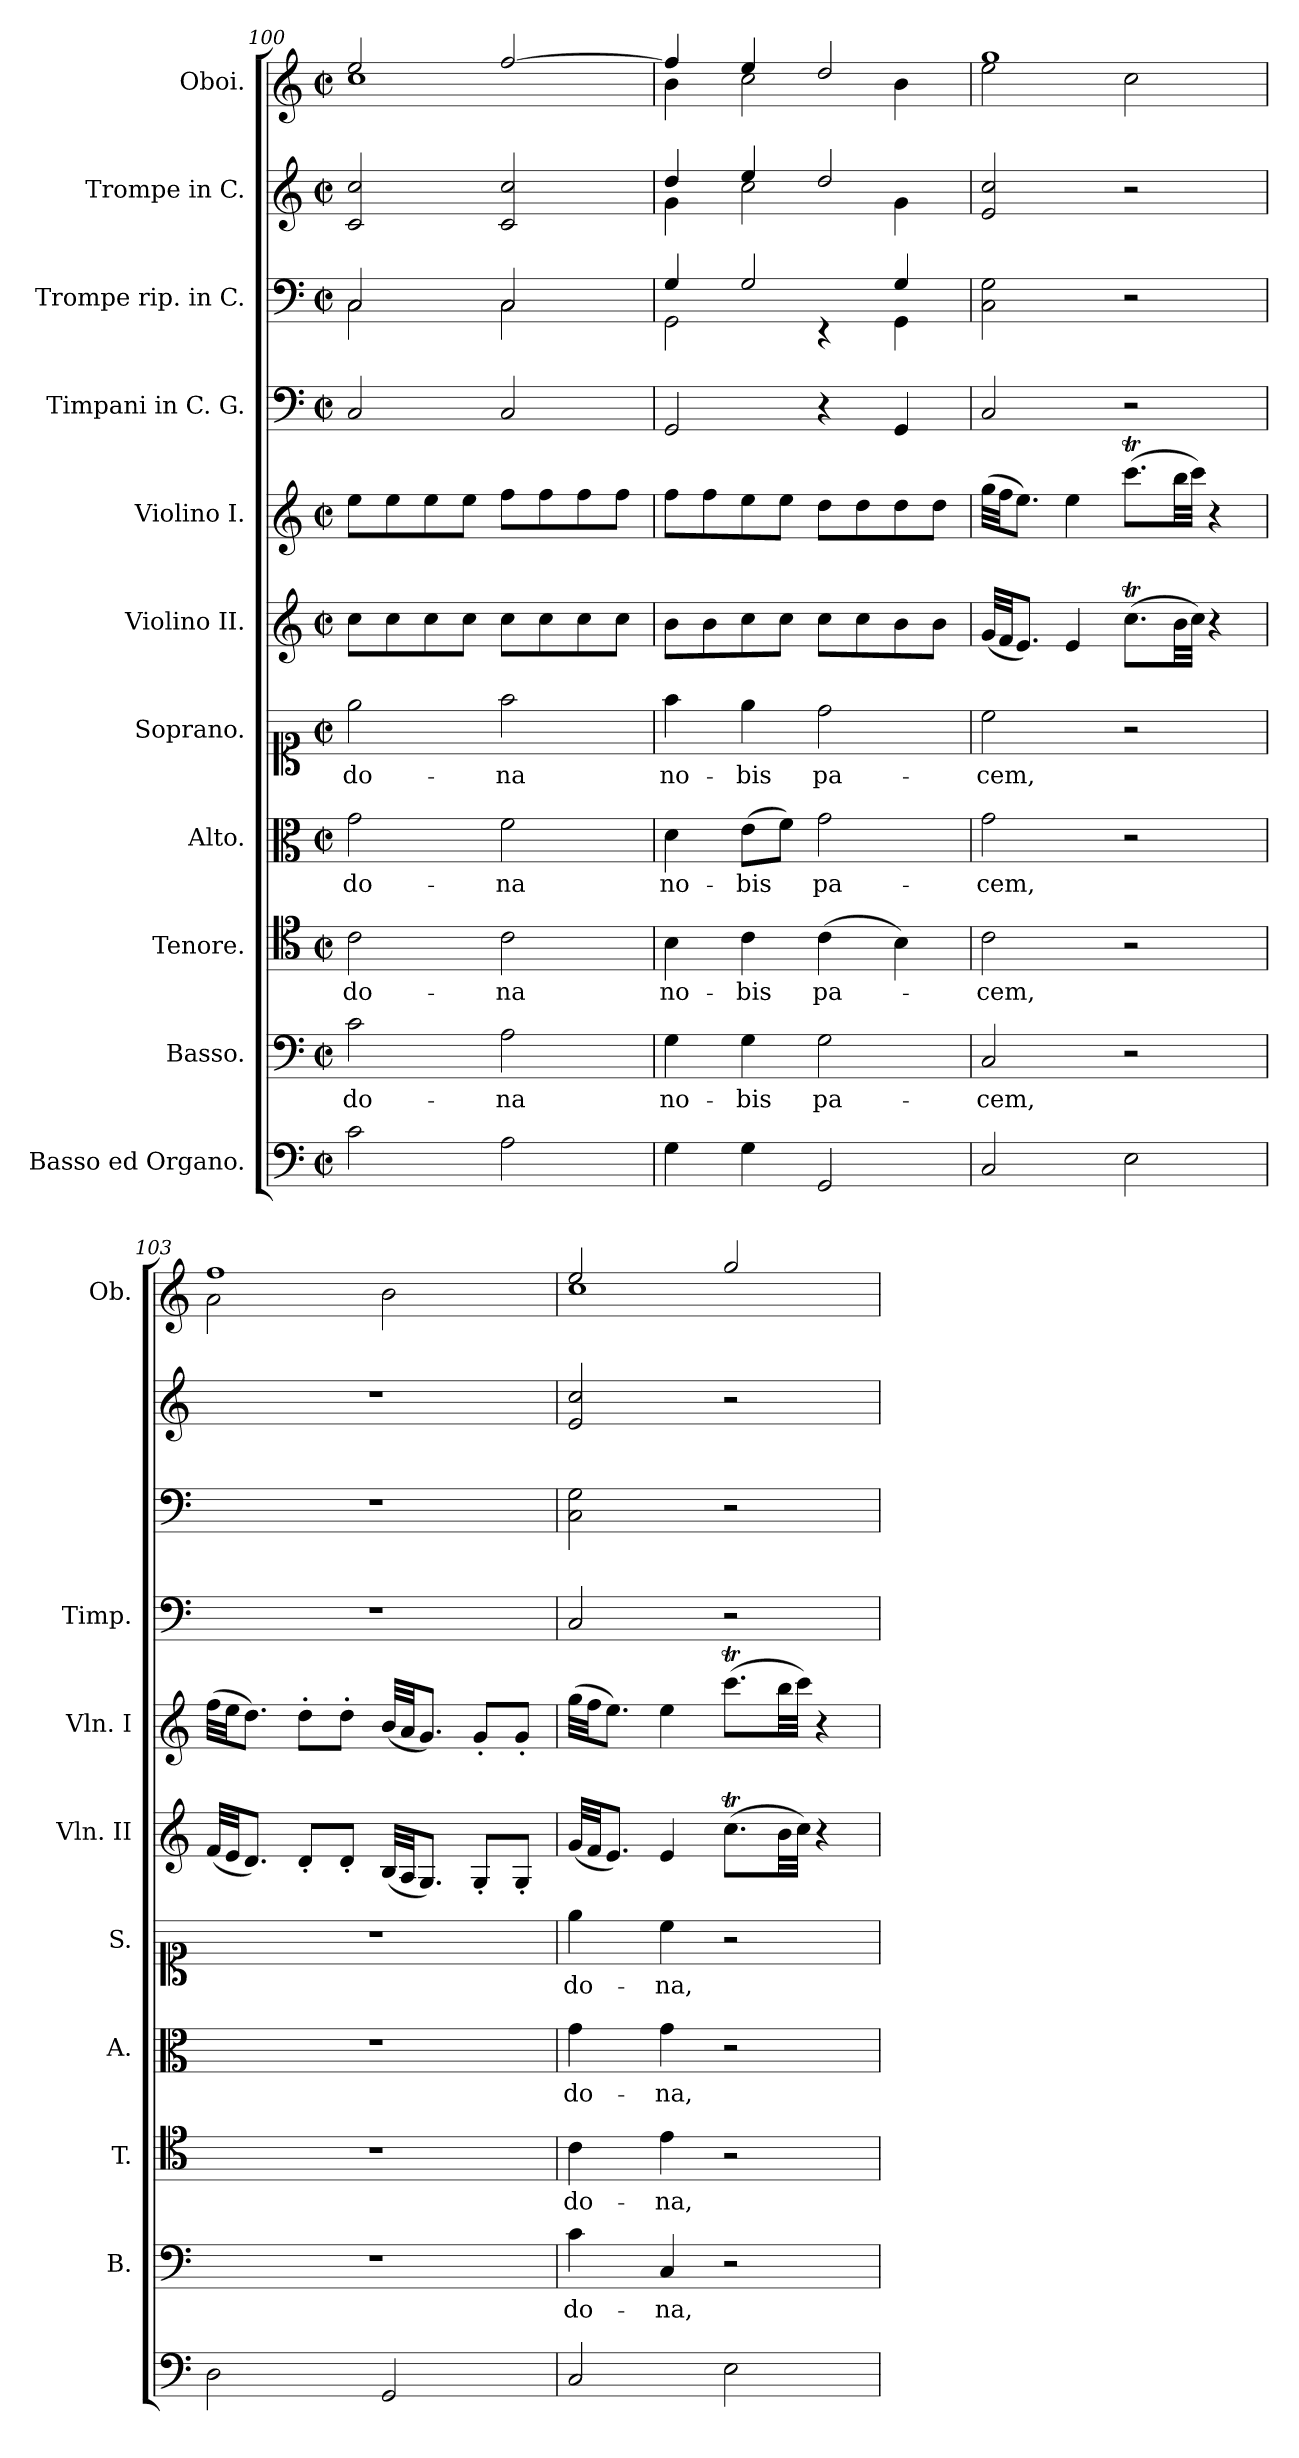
**kern	**kern	**text	**kern	**text	**kern	**text	**kern	**text	**kern	**kern	**kern	**kern	**kern	**kern
*part11	*part10	*part10	*part9	*part9	*part8	*part8	*part7	*part7	*part6	*part5	*part4	*part3	*part2	*part1
*staff11	*staff10	*staff10	*staff9	*staff9	*staff8	*staff8	*staff7	*staff7	*staff6	*staff5	*staff4	*staff3	*staff2	*staff1
*I"Basso ed  Organo.	*I"Basso.	*	*I"Tenore.	*	*I"Alto.	*	*I"Soprano.	*	*I"Violino II.	*I"Violino I.	*I"Timpani in C. G.	*I"Trompe rip. in C.	*I"Trompe in C.	*I"Oboi.
*	*I'B.	*	*I'T.	*	*I'A.	*	*I'S.	*	*I'Vln. II	*I'Vln. I	*I'Timp.	*	*	*I'Ob.
*clefF4	*clefF4	*	*clefC4	*	*clefC3	*	*clefC1	*	*clefG2	*clefG2	*clefF4	*clefF4	*clefG2	*clefG2
*k[]	*k[]	*	*k[]	*	*k[]	*	*k[]	*	*k[]	*k[]	*k[]	*k[]	*k[]	*k[]
*M2/2	*M2/2	*	*M2/2	*	*M2/2	*	*M2/2	*	*M2/2	*M2/2	*M2/2	*M2/2	*M2/2	*M2/2
*met(c|)	*met(c|)	*	*met(c|)	*	*met(c|)	*	*met(c|)	*	*met(c|)	*met(c|)	*met(c|)	*met(c|)	*met(c|)	*met(c|)
=100	=100	=100	=100	=100	=100	=100	=100	=100	=100	=100	=100	=100	=100	=100
!	!	!LO:LY:b	!	!LO:LY:b	!	!LO:LY:b	!	!LO:LY:b	!	!	!	!	!	!
*	*	*	*	*	*	*	*	*	*	*	*	*^	*	*^
2c\	2c\	do-	2c\	do-	2g\	do-	2ee\	do-	8cc\L	8ee\L	2C/	2C/	2C\	2c/ 2cc/	2ee/	1cc
.	.	.	.	.	.	.	.	.	8cc\	8ee\	.	.	.	.	.	.
.	.	.	.	.	.	.	.	.	8cc\	8ee\	.	.	.	.	.	.
.	.	.	.	.	.	.	.	.	8cc\J	8ee\J	.	.	.	.	.	.
!	!	!LO:LY:b	!	!LO:LY:b	!	!LO:LY:b	!	!LO:LY:b	!	!	!	!	!	!	!	!
2A\	2A\	-na	2c\	-na	2f\	-na	2ff\	-na	8cc\L	8ff\L	2C/	2C/	2C\	2c/ 2cc/	[2ff/	.
.	.	.	.	.	.	.	.	.	8cc\	8ff\	.	.	.	.	.	.
.	.	.	.	.	.	.	.	.	8cc\	8ff\	.	.	.	.	.	.
.	.	.	.	.	.	.	.	.	8cc\J	8ff\J	.	.	.	.	.	.
=101	=101	=101	=101	=101	=101	=101	=101	=101	=101	=101	=101	=101	=101	=101	=101	=101
!	!	!LO:LY:b	!	!LO:LY:b	!	!LO:LY:b	!	!LO:LY:b	!	!	!	!	!	!	!	!
*	*	*	*	*	*	*	*	*	*	*	*	*	*	*^	*	*
4G\	4G\	no-	4B\	no-	4d\	no-	4ff\	no-	8b\L	8ff\L	2GG/	4G/	2GG\	4dd/	4g\	4ff/]	4b\
.	.	.	.	.	.	.	.	.	8b\	8ff\	.	.	.	.	.	.	.
!	!	!LO:LY:b	!	!LO:LY:b	!	!LO:LY:b	!	!LO:LY:b	!	!	!	!	!	!	!	!	!
4G\	4G\	-bis	4c\	-bis	(>8e\L	-bis	4ee\	-bis	8cc\	8ee\	.	2G/	.	4ee/	2cc\	4ee/	2cc\
.	.	.	.	.	8f\J)	.	.	.	8cc\J	8ee\J	.	.	.	.	.	.	.
!	!	!LO:LY:b	!	!LO:LY:b	!	!LO:LY:b	!	!LO:LY:b	!	!	!	!	!	!	!	!	!
2GG/	2G\	pa-	(>4c\	pa-	2g\	pa-	2dd\	pa-	8cc\L	8dd\L	4r	.	4r	2dd/	.	2dd/	.
.	.	.	.	.	.	.	.	.	8cc\	8dd\	.	.	.	.	.	.	.
.	.	.	4B\)	.	.	.	.	.	8b\	8dd\	4GG/	4G/	4GG\	.	4g\	.	4b\
.	.	.	.	.	.	.	.	.	8b\J	8dd\J	.	.	.	.	.	.	.
*	*	*	*	*	*	*	*	*	*	*	*	*v	*v	*	*	*	*
*	*	*	*	*	*	*	*	*	*	*	*	*	*v	*v	*	*
=102	=102	=102	=102	=102	=102	=102	=102	=102	=102	=102	=102	=102	=102	=102	=102
!	!	!LO:LY:b	!	!LO:LY:b	!	!LO:LY:b	!	!LO:LY:b	!	!	!	!	!	!	!
2C/	2C/	-cem,	2c\	-cem,	2g\	-cem,	2cc\	-cem,	(<32g/LLL	(>32gg\LLL	2C/	2C\ 2G\	2e/ 2cc/	1gg	2ee\
.	.	.	.	.	.	.	.	.	32f/JJ	32ff\JJ	.	.	.	.	.
.	.	.	.	.	.	.	.	.	8.e/J)	8.ee\J)	.	.	.	.	.
.	.	.	.	.	.	.	.	.	4e/	4ee\	.	.	.	.	.
2E\	2r	.	2r	.	2r	.	2r	.	(>8.ccT\L	(>8.cccT\L	2r	2r	2r	.	2cc\
.	.	.	.	.	.	.	.	.	32b\LL	32bb\LL	.	.	.	.	.
.	.	.	.	.	.	.	.	.	32cc\JJJ)	32ccc\JJJ)	.	.	.	.	.
.	.	.	.	.	.	.	.	.	4r	4r	.	.	.	.	.
=103	=103	=103	=103	=103	=103	=103	=103	=103	=103	=103	=103	=103	=103	=103	=103
2D\	1r	.	1r	.	1r	.	1r	.	(<32f/LLL	(>32ff\LLL	1r	1r	1r	1ff	2a\
.	.	.	.	.	.	.	.	.	32e/JJ	32ee\JJ	.	.	.	.	.
.	.	.	.	.	.	.	.	.	8.d/J)	8.dd\J)	.	.	.	.	.
.	.	.	.	.	.	.	.	.	8d'/L	8dd'\L	.	.	.	.	.
.	.	.	.	.	.	.	.	.	8d'/J	8dd'\J	.	.	.	.	.
2GG/	.	.	.	.	.	.	.	.	(<32B/LLL	(<32b/LLL	.	.	.	.	2b\
.	.	.	.	.	.	.	.	.	32A/JJ	32a/JJ	.	.	.	.	.
.	.	.	.	.	.	.	.	.	8.G/J)	8.g/J)	.	.	.	.	.
.	.	.	.	.	.	.	.	.	8G'/L	8g'/L	.	.	.	.	.
.	.	.	.	.	.	.	.	.	8G'/J	8g'/J	.	.	.	.	.
!!LO:LB:g=z	!!
=104	=104	=104	=104	=104	=104	=104	=104	=104	=104	=104	=104	=104	=104	=104	=104
!	!	!LO:LY:b	!	!LO:LY:b	!	!LO:LY:b	!	!LO:LY:b	!	!	!	!	!	!	!
2C/	4c\	do-	4c\	do-	4g\	do-	4ee\	do-	(<32g/LLL	(>32gg\LLL	2C/	2C\ 2G\	2e/ 2cc/	2ee/	1cc
.	.	.	.	.	.	.	.	.	32f/JJ	32ff\JJ	.	.	.	.	.
.	.	.	.	.	.	.	.	.	8.e/J)	8.ee\J)	.	.	.	.	.
!	!	!LO:LY:b	!	!LO:LY:b	!	!LO:LY:b	!	!LO:LY:b	!	!	!	!	!	!	!
.	4C/	-na,	4e\	-na,	4g\	-na,	4cc\	-na,	4e/	4ee\	.	.	.	.	.
2E\	2r	.	2r	.	2r	.	2r	.	(>8.ccT\L	(>8.cccT\L	2r	2r	2r	2gg/	.
.	.	.	.	.	.	.	.	.	32b\LL	32bb\LL	.	.	.	.	.
.	.	.	.	.	.	.	.	.	32cc\JJJ)	32ccc\JJJ)	.	.	.	.	.
.	.	.	.	.	.	.	.	.	4r	4r	.	.	.	.	.
*	*	*	*	*	*	*	*	*	*	*	*	*	*	*v	*v
=	=	=	=	=	=	=	=	=	=	=	=	=	=	=
*-	*-	*-	*-	*-	*-	*-	*-	*-	*-	*-	*-	*-	*-	*-
